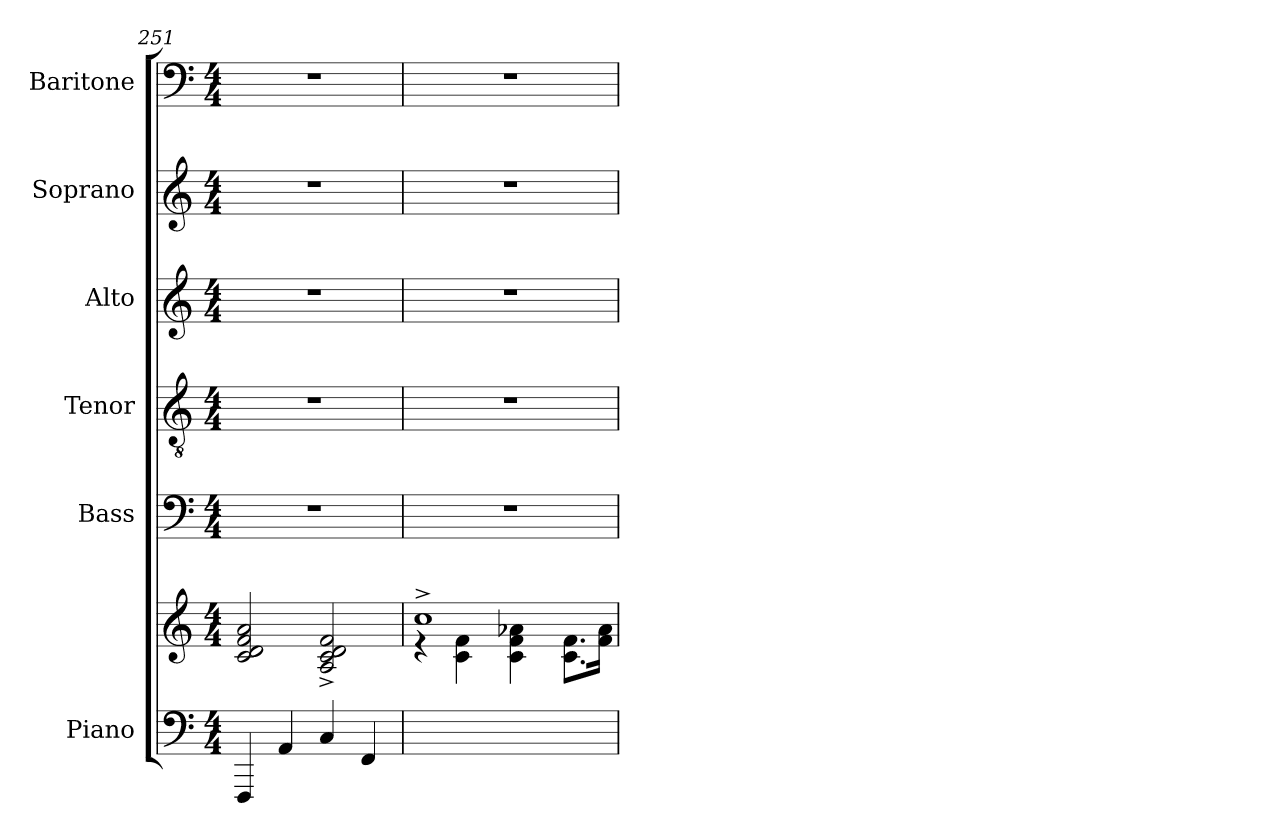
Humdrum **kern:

**kern	**kern	**kern	**kern	**kern	**kern	**kern
*part6	*part6	*part5	*part4	*part3	*part2	*part1
*staff7	*staff6	*staff5	*staff4	*staff3	*staff2	*staff1
*I"Piano	*	*I"Bass	*I"Tenor	*I"Alto	*I"Soprano	*I"Baritone
*	*	*I'B	*I'T	*I'A	*I'S	*
*clefF4	*clefG2	*clefF4	*clefGv2	*clefG2	*clefG2	*clefF4
*k[]	*k[]	*k[]	*k[]	*k[]	*k[]	*k[]
*C:	*C:	*C:	*C:	*C:	*C:	*C:
*M4/4	*M4/4	*M4/4	*M4/4	*M4/4	*M4/4	*M4/4
=251	=251	=251	=251	=251	=251	=251
*	*^	*	*	*	*	*
4FFF	2c 2d 2f 2a	2ryy	1r	1r	1r	1r	1r
4AA	.	.	.	.	.	.	.
4C	2A^ 2c^ 2d^ 2f^	2ryy	.	.	.	.	.
4FF	.	.	.	.	.	.	.
=252	=252	=252	=252	=252	=252	=252	=252
4ryy	1cc^	4r	1r	1r	1r	1r	1r
8ryy	.	4c\ 4f\	.	.	.	.	.
8ryy	.	.	.	.	.	.	.
8ryy	.	4c\ 4f\ 4a-X\	.	.	.	.	.
8ryy	.	.	.	.	.	.	.
4ryy	.	8.c\ 8.f\L	.	.	.	.	.
.	.	16f\ 16a-\J	.	.	.	.	.
*	*v	*v	*	*	*	*	*
=	=	=	=	=	=	=
*-	*-	*-	*-	*-	*-	*-
